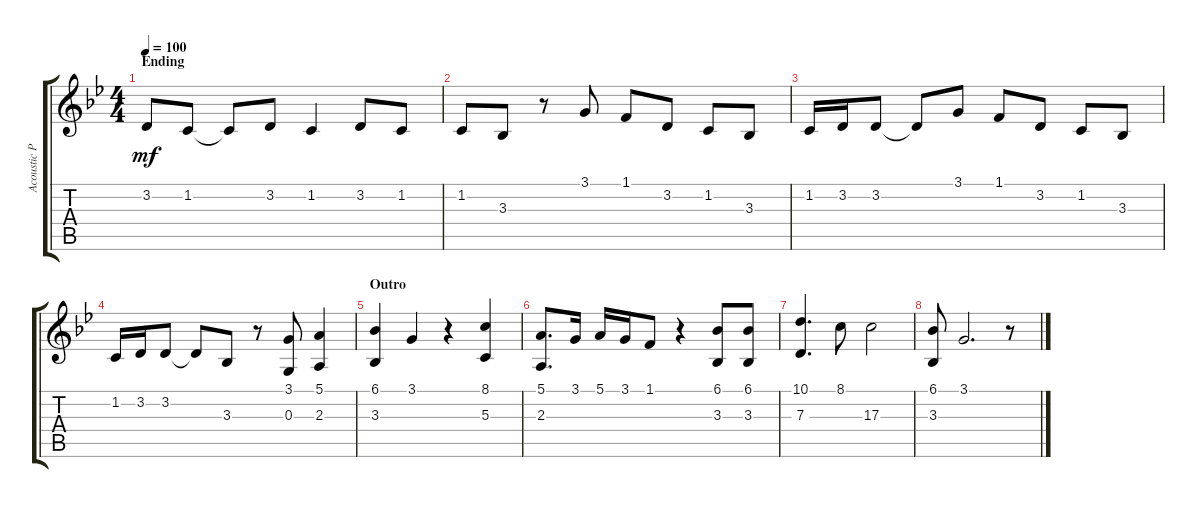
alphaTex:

\track ("Acoustic Piano" "Acoustic P") {instrument acousticgrandpiano}
\staff {score tabs}
\tuning (E4 B3 G3 D3 A2 E2) {hide}
\ts (4 4)
\section ("" "Ending")
\tempo 100
\clef g2
\ks gminor
3.2.8{dy mf} 1.2.8 1.2{t}.8 3.2.8 1.2.4 3.2.8 1.2.8 |
1.2.8 3.3.8 r.8 3.1.8 1.1.8 3.2.8 1.2.8 3.3.8 |
1.2.16 3.2.16 3.2.8 3.2{t}.8 3.1.8 1.1.8 3.2.8 1.2.8 3.3.8 |
1.2.16 3.2.16 3.2.8 3.2{t}.8 3.3.8 r.8 (3.1 0.3).8 (5.1 2.3).4 |
\section ("" "Outro")
(6.1 3.3).4 3.1.4 r.4 (8.1 5.3).4 |
(5.1 2.3).8{d} 3.1.16 5.1.16 3.1.16 1.1.8 r.4 (6.1 3.3).8 (6.1 3.3).8 |
(10.1 7.3).4{d} 8.1.8 17.3.2 |
(6.1 3.3).8 3.1.2{d} r.8
